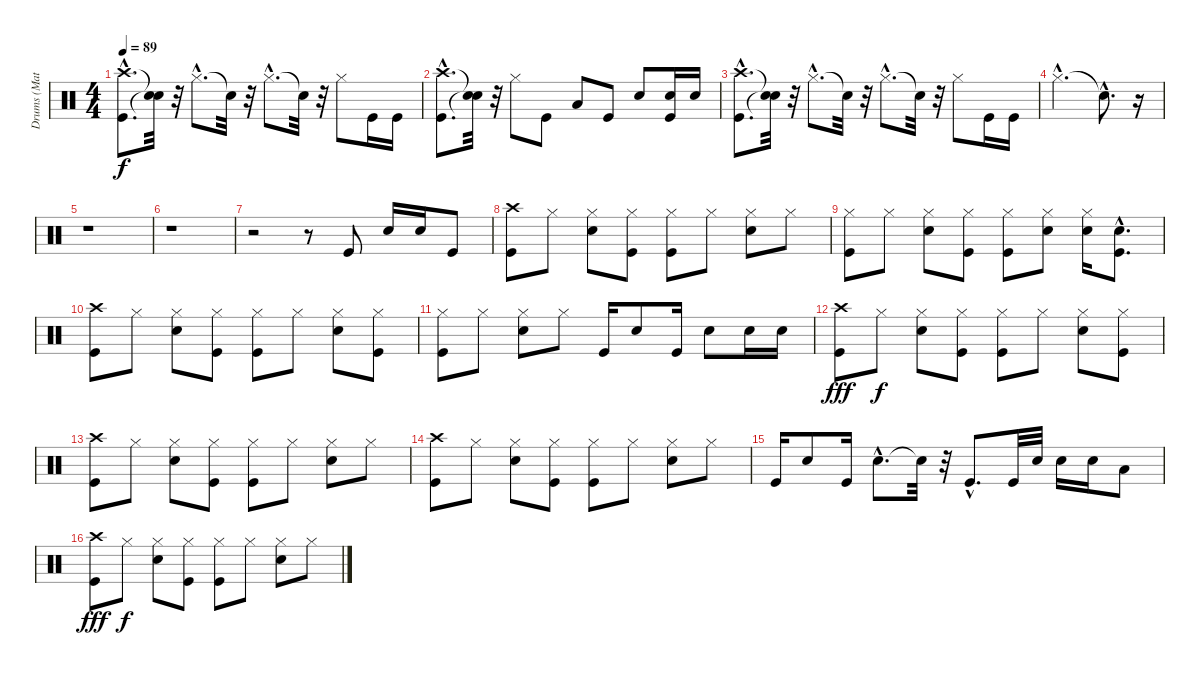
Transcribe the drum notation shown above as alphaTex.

\track ("Drums (Matt)" "Drums (Mat") {instrument percussion}
\staff {score}
\articulation defaults
\ts (4 4)
\tempo 89
\clef neutral
\ks c
("Kick (hit)"{hac} "Crash high (hit)"{hac}).8{d dy f} ("Snare (hit)"{t} "Snare (hit)"{t}).32 r.32 "Hi-Hat (closed)"{hac}.8{d} "Snare (hit)"{t}.32 r.32 "Hi-Hat (closed)"{hac}.8{d} "Snare (hit)"{t}.32 r.32 "Hi-Hat (closed)".8 "Kick (hit)".16 "Kick (hit)".16 |
("Kick (hit)"{hac} "Crash high (hit)"{hac}).8{d} ("Snare (hit)"{t} "Snare (hit)"{t}).32 r.32 "Hi-Hat (closed)".8 "Kick (hit)".8 "Low Tom (hit)".8 "Kick (hit)".8 "Electric Snare (hit)".8 ("Kick (hit)" "Electric Snare (hit)").16 "Electric Snare (hit)".16 |
("Kick (hit)"{hac} "Crash high (hit)"{hac}).8{d} ("Snare (hit)"{t} "Snare (hit)"{t}).32 r.32 "Hi-Hat (closed)"{hac}.8{d} "Snare (hit)"{t}.32 r.32 "Hi-Hat (closed)"{hac}.8{d} "Snare (hit)"{t}.32 r.32 "Hi-Hat (closed)".8 "Kick (hit)".16 "Kick (hit)".16 |
"Hi-Hat (closed)"{hac}.2{d} "Snare (hit)"{hac t}.8{d} r.16 |
r.1 |
r.1 |
r.2 r.8 "Kick (hit)".8 "Electric Snare (hit)".16 "Electric Snare (hit)".16 "Kick (hit)".8 |
("Kick (hit)" "Crash high (hit)").8 "Hi-Hat (closed)".8 ("Electric Snare (hit)" "Hi-Hat (closed)").8 ("Kick (hit)" "Hi-Hat (closed)").8 ("Kick (hit)" "Hi-Hat (closed)").8 "Hi-Hat (closed)".8 ("Electric Snare (hit)" "Hi-Hat (closed)").8 "Hi-Hat (closed)".8 |
("Kick (hit)" "Hi-Hat (closed)").8 "Hi-Hat (closed)".8 ("Electric Snare (hit)" "Hi-Hat (closed)").8 ("Kick (hit)" "Hi-Hat (closed)").8 ("Kick (hit)" "Hi-Hat (closed)").8 ("Electric Snare (hit)" "Hi-Hat (closed)").8 ("Electric Snare (hit)" "Hi-Hat (closed)").16 ("Kick (hit)"{hac} "Electric Snare (hit)"{hac}).8{d} |
("Kick (hit)" "Crash high (hit)").8 "Hi-Hat (closed)".8 ("Electric Snare (hit)" "Hi-Hat (closed)").8 ("Kick (hit)" "Hi-Hat (closed)").8 ("Kick (hit)" "Hi-Hat (closed)").8 "Hi-Hat (closed)".8 ("Electric Snare (hit)" "Hi-Hat (closed)").8 ("Kick (hit)" "Hi-Hat (closed)").8 |
("Kick (hit)" "Hi-Hat (closed)").8 "Hi-Hat (closed)".8 ("Electric Snare (hit)" "Hi-Hat (closed)").8 "Hi-Hat (closed)".8 "Kick (hit)".16 "Electric Snare (hit)".8 "Kick (hit)".16 "Electric Snare (hit)".8 "Electric Snare (hit)".16 "Electric Snare (hit)".16 |
("Kick (hit)" "Crash high (hit)").8{dy fff} "Hi-Hat (closed)".8{dy f} ("Electric Snare (hit)" "Hi-Hat (closed)").8 ("Kick (hit)" "Hi-Hat (closed)").8 ("Kick (hit)" "Hi-Hat (closed)").8 "Hi-Hat (closed)".8 ("Electric Snare (hit)" "Hi-Hat (closed)").8 ("Kick (hit)" "Hi-Hat (closed)").8 |
("Kick (hit)" "Crash high (hit)").8 "Hi-Hat (closed)".8 ("Electric Snare (hit)" "Hi-Hat (closed)").8 ("Kick (hit)" "Hi-Hat (closed)").8 ("Kick (hit)" "Hi-Hat (closed)").8 "Hi-Hat (closed)".8 ("Electric Snare (hit)" "Hi-Hat (closed)").8 "Hi-Hat (closed)".8 |
("Kick (hit)" "Crash high (hit)").8 "Hi-Hat (closed)".8 ("Electric Snare (hit)" "Hi-Hat (closed)").8 ("Kick (hit)" "Hi-Hat (closed)").8 ("Kick (hit)" "Hi-Hat (closed)").8 "Hi-Hat (closed)".8 ("Electric Snare (hit)" "Hi-Hat (closed)").8 "Hi-Hat (closed)".8 |
"Kick (hit)".16 "Electric Snare (hit)".8 "Kick (hit)".16 "Electric Snare (hit)"{hac}.8{d} "Snare (hit)"{t}.32 r.32 "Kick (hit)"{hac}.8{d} "Kick (hit)".32 "Electric Snare (hit)".32 "Electric Snare (hit)".16 "Electric Snare (hit)".16 "Low Tom (hit)".8 |
("Kick (hit)" "Crash high (hit)").8{dy fff} "Hi-Hat (closed)".8{dy f} ("Electric Snare (hit)" "Hi-Hat (closed)").8 ("Kick (hit)" "Hi-Hat (closed)").8 ("Kick (hit)" "Hi-Hat (closed)").8 "Hi-Hat (closed)".8 ("Electric Snare (hit)" "Hi-Hat (closed)").8 "Hi-Hat (closed)".8
